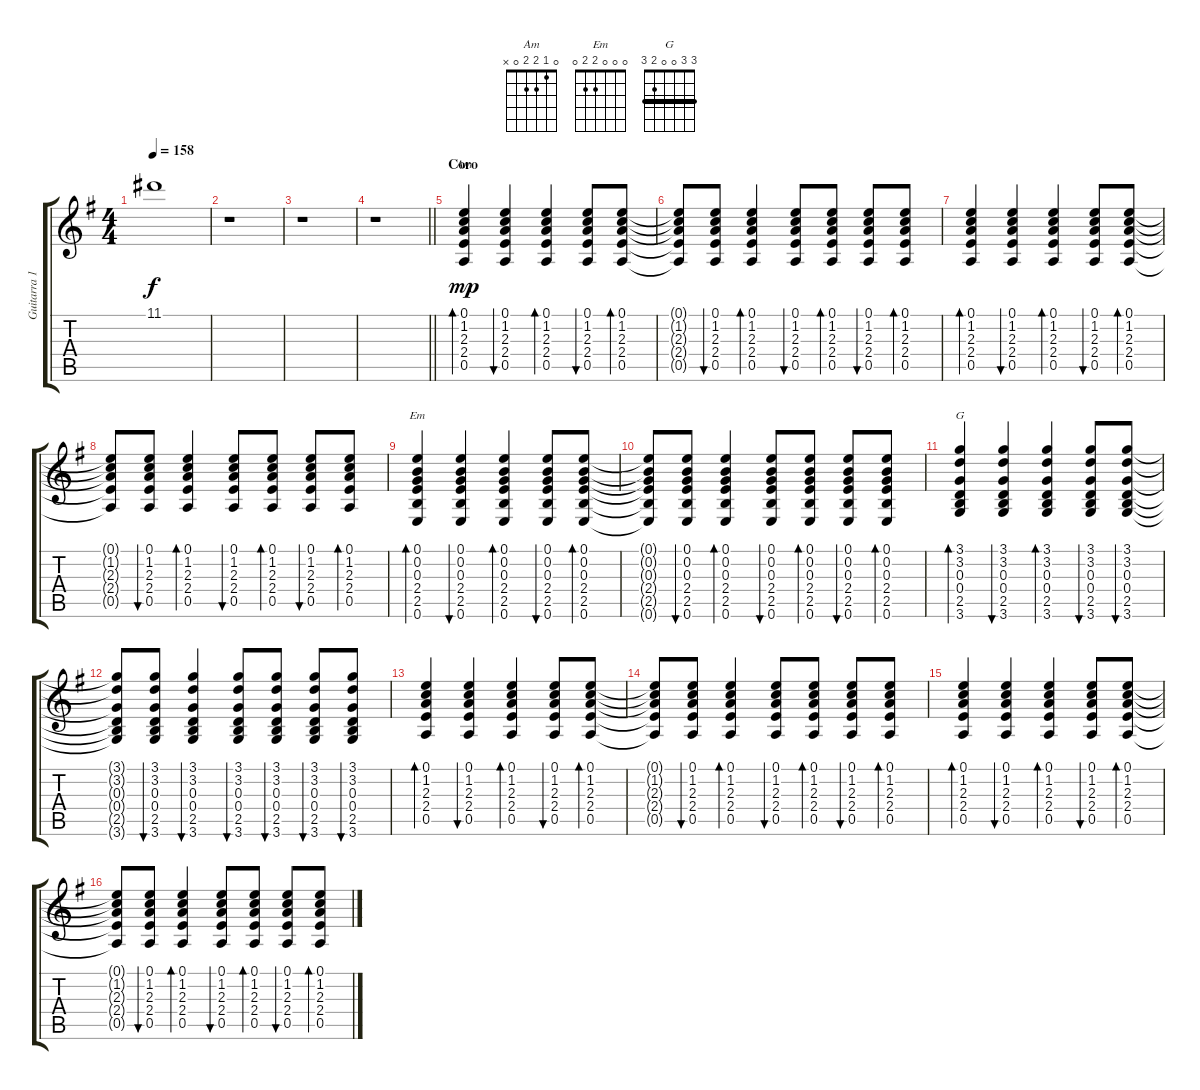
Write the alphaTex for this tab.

\track ("Guitarra 1" "Guitarra 1") {instrument acousticguitarsteel}
\staff {score tabs}
\tuning (E4 B3 G3 D3 A2 E2) {hide}
\chord ("Am" 0 1 2 2 0 x)
\chord ("Em" 0 0 0 2 2 0)
\chord ("G" 3 3 0 0 2 3) {barre 3}
\ts (4 4)
\tempo 158
\clef g2
\ks g
11.1.1{dy f} |
r.1 |
r.1 |
\barLineRight lightlight
r.1 |
\section ("" "Coro")
(0.1 1.2 2.3 2.4 0.5).4{bd 30 ch "Am" dy mp} (0.1 1.2 2.3 2.4 0.5).4{bu 30} (0.1 1.2 2.3 2.4 0.5).4{bd 30} (0.1 1.2 2.3 2.4 0.5).8{bu 30} (0.1 1.2 2.3 2.4 0.5).8{bd 30} |
(0.1{t} 1.2{t} 2.3{t} 2.4{t} 0.5{t}).8 (0.1 1.2 2.3 2.4 0.5).8{bu 30} (0.1 1.2 2.3 2.4 0.5).4{bd 30} (0.1 1.2 2.3 2.4 0.5).8{bu 30} (0.1 1.2 2.3 2.4 0.5).8{bd 30} (0.1 1.2 2.3 2.4 0.5).8{bu 30} (0.1 1.2 2.3 2.4 0.5).8{bd 30} |
(0.1 1.2 2.3 2.4 0.5).4{bd 30} (0.1 1.2 2.3 2.4 0.5).4{bu 30} (0.1 1.2 2.3 2.4 0.5).4{bd 30} (0.1 1.2 2.3 2.4 0.5).8{bu 30} (0.1 1.2 2.3 2.4 0.5).8{bd 30} |
(0.1{t} 1.2{t} 2.3{t} 2.4{t} 0.5{t}).8 (0.1 1.2 2.3 2.4 0.5).8{bu 30} (0.1 1.2 2.3 2.4 0.5).4{bd 30} (0.1 1.2 2.3 2.4 0.5).8{bu 30} (0.1 1.2 2.3 2.4 0.5).8{bd 30} (0.1 1.2 2.3 2.4 0.5).8{bu 30} (0.1 1.2 2.3 2.4 0.5).8{bd 30} |
(0.1 0.2 0.3 2.4 2.5 0.6).4{bd 30 ch "Em"} (0.1 0.2 0.3 2.4 2.5 0.6).4{bu 30} (0.1 0.2 0.3 2.4 2.5 0.6).4{bd 30} (0.1 0.2 0.3 2.4 2.5 0.6).8{bu 30} (0.1 0.2 0.3 2.4 2.5 0.6).8{bd 30} |
(0.1{t} 0.2{t} 0.3{t} 2.4{t} 2.5{t} 0.6{t}).8 (0.1 0.2 0.3 2.4 2.5 0.6).8{bu 30} (0.1 0.2 0.3 2.4 2.5 0.6).4{bd 30} (0.1 0.2 0.3 2.4 2.5 0.6).8{bu 30} (0.1 0.2 0.3 2.4 2.5 0.6).8{bd 30} (0.1 0.2 0.3 2.4 2.5 0.6).8{bu 30} (0.1 0.2 0.3 2.4 2.5 0.6).8{bd 30} |
(3.1 3.2 0.3 0.4 2.5 3.6).4{bd 30 ch "G"} (3.1 3.2 0.3 0.4 2.5 3.6).4{bu 30} (3.1 3.2 0.3 0.4 2.5 3.6).4{bd 30} (3.1 3.2 0.3 0.4 2.5 3.6).8{bu 30} (3.1 3.2 0.3 0.4 2.5 3.6).8{bu 30} |
(3.1{t} 3.2{t} 0.3{t} 0.4{t} 2.5{t} 3.6{t}).8 (3.1 3.2 0.3 0.4 2.5 3.6).8{bu 30} (3.1 3.2 0.3 0.4 2.5 3.6).4{bu 30} (3.1 3.2 0.3 0.4 2.5 3.6).8{bu 30} (3.1 3.2 0.3 0.4 2.5 3.6).8{bu 30} (3.1 3.2 0.3 0.4 2.5 3.6).8{bu 30} (3.1 3.2 0.3 0.4 2.5 3.6).8{bu 30} |
(0.1 1.2 2.3 2.4 0.5).4{bd 30} (0.1 1.2 2.3 2.4 0.5).4{bu 30} (0.1 1.2 2.3 2.4 0.5).4{bd 30} (0.1 1.2 2.3 2.4 0.5).8{bu 30} (0.1 1.2 2.3 2.4 0.5).8{bd 30} |
(0.1{t} 1.2{t} 2.3{t} 2.4{t} 0.5{t}).8 (0.1 1.2 2.3 2.4 0.5).8{bu 30} (0.1 1.2 2.3 2.4 0.5).4{bd 30} (0.1 1.2 2.3 2.4 0.5).8{bu 30} (0.1 1.2 2.3 2.4 0.5).8{bd 30} (0.1 1.2 2.3 2.4 0.5).8{bu 30} (0.1 1.2 2.3 2.4 0.5).8{bd 30} |
(0.1 1.2 2.3 2.4 0.5).4{bd 30} (0.1 1.2 2.3 2.4 0.5).4{bu 30} (0.1 1.2 2.3 2.4 0.5).4{bd 30} (0.1 1.2 2.3 2.4 0.5).8{bu 30} (0.1 1.2 2.3 2.4 0.5).8{bd 30} |
(0.1{t} 1.2{t} 2.3{t} 2.4{t} 0.5{t}).8 (0.1 1.2 2.3 2.4 0.5).8{bu 30} (0.1 1.2 2.3 2.4 0.5).4{bd 30} (0.1 1.2 2.3 2.4 0.5).8{bu 30} (0.1 1.2 2.3 2.4 0.5).8{bd 30} (0.1 1.2 2.3 2.4 0.5).8{bu 30} (0.1 1.2 2.3 2.4 0.5).8{bd 30}
